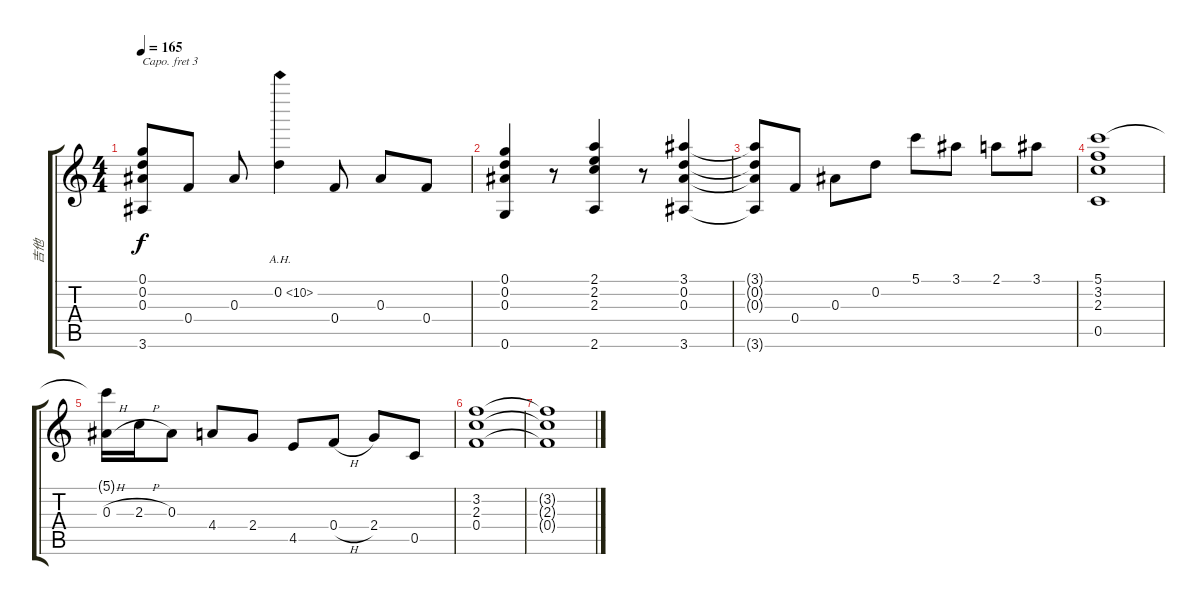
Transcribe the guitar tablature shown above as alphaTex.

\track ("吉他" "吉他") {instrument acousticguitarsteel}
\staff {score tabs}
\capo 3
\tuning (E4 B3 G3 D3 A2 E2) {hide}
\ts (4 4)
\tempo 165
\clef g2
\ks c
(0.1 0.2 0.3 3.6).8{dy f} 0.4.8 0.3.8 0.2{ah 10}.4 0.4.8 0.3.8 0.4.8 |
(0.1 0.2 0.3 0.6).4 r.8 (2.1 2.2 2.3 2.6).4 r.8 (3.1 0.2 0.3 3.6).4 |
(3.1{t} 0.2{t} 0.3{t} 3.6{t}).8 0.4.8 0.3.8 0.2.8 5.1.8 3.1.8 2.1.8 3.1.8 |
(5.1 3.2 2.3 0.5).1 |
(5.1{t} 0.3{h}).16 2.3{h}.16 0.3.8 4.4.8 2.4.8 4.5.8 0.4{h}.8 2.4.8 0.5.8 |
(3.2 2.3 0.4).1 |
(3.2{t} 2.3{t} 0.4{t}).1
